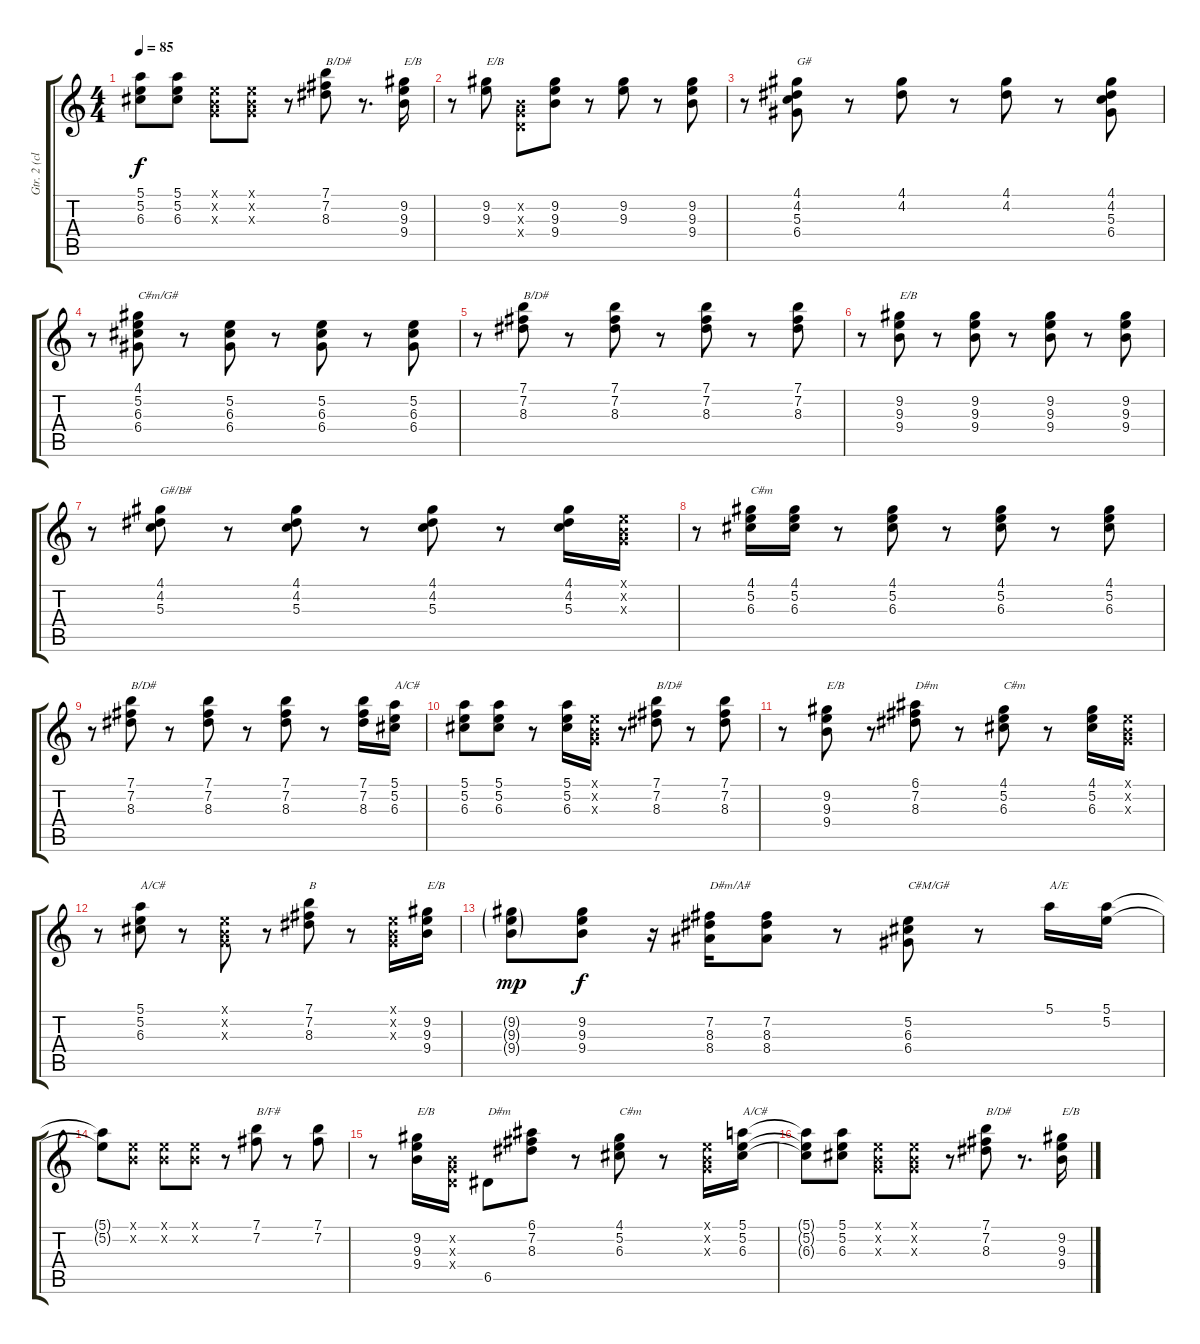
\track ("Gtr. 2 (clean)" "Gtr. 2 (cl") {instrument acousticguitarsteel}
\staff {score tabs}
\tuning (E4 B3 G3 D3 A2 E2) {hide}
\ts (4 4)
\tempo 85
\clef g2
\ks c
(5.1{t} 5.2{t} 6.3{t}).8{dy f} (5.1 5.2 6.3).8 (0.1{x} 0.2{x} 0.3{x}).8 (0.1{x} 0.2{x} 0.3{x}).8 r.8 (7.1 7.2 8.3).8{txt "B/D#"} r.8{d} (9.2 9.3 9.4).16{txt "E/B"} |
r.8 (9.2 9.3).8{txt "E/B"} (0.2{x} 0.3{x} 0.4{x}).8 (9.2 9.3 9.4).8 r.8 (9.2 9.3).8 r.8 (9.2 9.3 9.4).8 |
r.8 (4.1 4.2 5.3 6.4).8{txt "G#"} r.8 (4.1 4.2).8 r.8 (4.1 4.2).8 r.8 (4.1 4.2 5.3 6.4).8 |
r.8 (4.1 5.2 6.3 6.4).8{txt "C#m/G#"} r.8 (5.2 6.3 6.4).8 r.8 (5.2 6.3 6.4).8 r.8 (5.2 6.3 6.4).8 |
r.8 (7.1 7.2 8.3).8{txt "B/D#"} r.8 (7.1 7.2 8.3).8 r.8 (7.1 7.2 8.3).8 r.8 (7.1 7.2 8.3).8 |
r.8 (9.2 9.3 9.4).8{txt "E/B"} r.8 (9.2 9.3 9.4).8 r.8 (9.2 9.3 9.4).8 r.8 (9.2 9.3 9.4).8 |
r.8 (4.1 4.2 5.3).8{txt "G#/B#"} r.8 (4.1 4.2 5.3).8 r.8 (4.1 4.2 5.3).8 r.8 (4.1 4.2 5.3).16 (0.1{x} 0.2{x} 0.3{x}).16 |
r.8 (4.1 5.2 6.3).16{txt "C#m"} (4.1 5.2 6.3).16 r.8 (4.1 5.2 6.3).8 r.8 (4.1 5.2 6.3).8 r.8 (4.1 5.2 6.3).8 |
r.8 (7.1 7.2 8.3).8{txt "B/D#"} r.8 (7.1 7.2 8.3).8 r.8 (7.1 7.2 8.3).8 r.8 (7.1 7.2 8.3).16 (5.1 5.2 6.3).16{txt "A/C#"} |
(5.1 5.2 6.3).8 (5.1 5.2 6.3).8 r.8 (5.1 5.2 6.3).16 (0.1{x} 0.2{x} 0.3{x}).16 r.8 (7.1 7.2 8.3).8{txt "B/D#"} r.8 (7.1 7.2 8.3).8 |
r.8 (9.2 9.3 9.4).8{txt "E/B"} r.8 (6.1 7.2 8.3).8{txt "D#m"} r.8 (4.1 5.2 6.3).8{txt "C#m"} r.8 (4.1 5.2 6.3).16 (0.1{x} 0.2{x} 0.3{x}).16 |
r.8 (5.1 5.2 6.3).8{txt "A/C#"} r.8 (0.1{x} 0.2{x} 0.3{x}).8 r.8 (7.1 7.2 8.3).8{txt "B"} r.8 (0.1{x} 0.2{x} 0.3{x}).16 (9.2 9.3 9.4).16{txt "E/B"} |
(9.2{g} 9.3{g} 9.4{g}).8{dy mp} (9.2 9.3 9.4).8{dy f} r.16 (7.2 8.3 8.4).16{txt "D#m/A#"} (7.2 8.3 8.4).8 r.8 (5.2 6.3 6.4).8{txt "C#M/G#"} r.8 5.1.16{txt "A/E"} (5.1 5.2).16 |
(5.1{t} 5.2{t}).8 (0.1{x} 0.2{x}).8 (0.1{x} 0.2{x}).8 (0.1{x} 0.2{x}).8 r.8 (7.1 7.2).8{txt "B/F#"} r.8 (7.1 7.2).8 |
r.8 (9.2 9.3 9.4).16{txt "E/B"} (0.2{x} 0.3{x} 0.4{x}).16 6.5.8{txt "D#m"} (6.1 7.2 8.3).8 r.8 (4.1 5.2 6.3).8{txt "C#m"} r.8 (0.1{x} 0.2{x} 0.3{x}).16 (5.1 5.2 6.3).16{txt "A/C#"} |
(5.1{t} 5.2{t} 6.3{t}).8 (5.1 5.2 6.3).8 (0.1{x} 0.2{x} 0.3{x}).8 (0.1{x} 0.2{x} 0.3{x}).8 r.8 (7.1 7.2 8.3).8{txt "B/D#"} r.8{d} (9.2 9.3 9.4).16{txt "E/B"}
